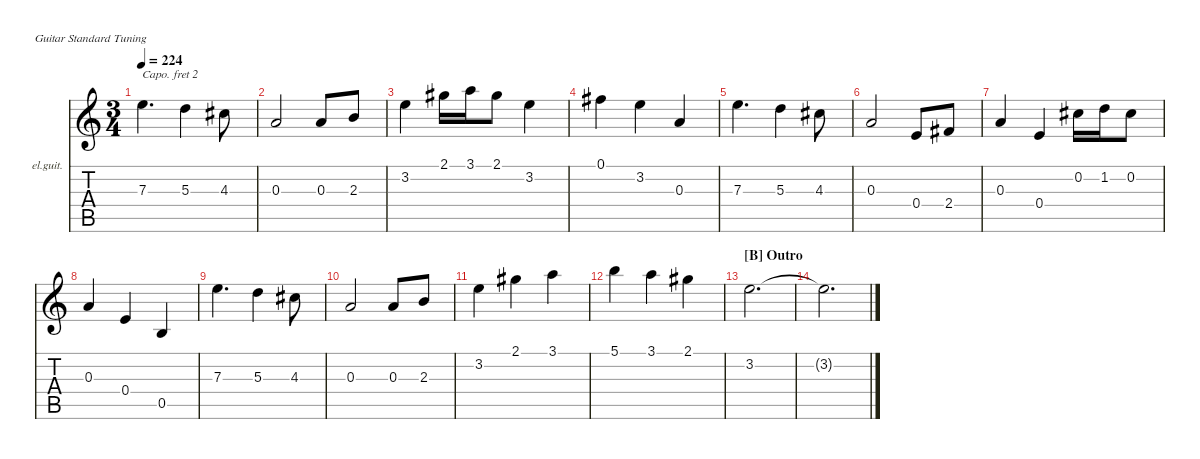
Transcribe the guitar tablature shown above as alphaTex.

\hideDynamics
\bracketExtendMode nobrackets
\firstSystemTrackNameOrientation horizontal
\otherSystemsTrackNameOrientation horizontal
\track ("Cho lead" "el.guit.") {instrument electricguitarclean}
\staff {score tabs}
\capo 2
\tuning (E4 B3 G3 D3 A2 E2)
\ts (3 4)
\tempo 224
\clef g2
\ks aminor
7.3.4{d dy mf beam Down} 5.3.4{beam Down} 4.3{acc #}.8{beam Down} |
0.3.2{beam Up} 0.3.8{beam Up} 2.3.8{beam Up} |
3.2.4{beam Down} 2.1{acc #}.16{beam Down} 3.1.16{beam Down} 2.1{acc #}.8{beam Down} 3.2.4{beam Down} |
0.1{acc #}.4{beam Down} 3.2.4{beam Down} 0.3.4{beam Up} |
7.3.4{d beam Down} 5.3.4{beam Down} 4.3{acc #}.8{beam Down} |
0.3.2{beam Up} 0.4.8{beam Up} 2.4{acc #}.8{beam Up} |
0.3.4{beam Up} 0.4.4{beam Up} 0.2{acc #}.16{beam Down} 1.2.16{beam Down} 0.2{acc #}.8{beam Down} |
0.3.4{beam Up} 0.4.4{beam Up} 0.5.4{beam Up} |
7.3.4{d beam Down} 5.3.4{beam Down} 4.3{acc #}.8{beam Down} |
0.3.2{beam Up} 0.3.8{beam Up} 2.3.8{beam Up} |
3.2.4{beam Down} 2.1{acc #}.4{beam Down} 3.1.4{beam Down} |
5.1.4{beam Down} 3.1.4{beam Down} 2.1{acc #}.4{beam Down} |
\section ("B" "Outro")
3.2.2{d beam Down} |
3.2{t}.2{d beam Down}
